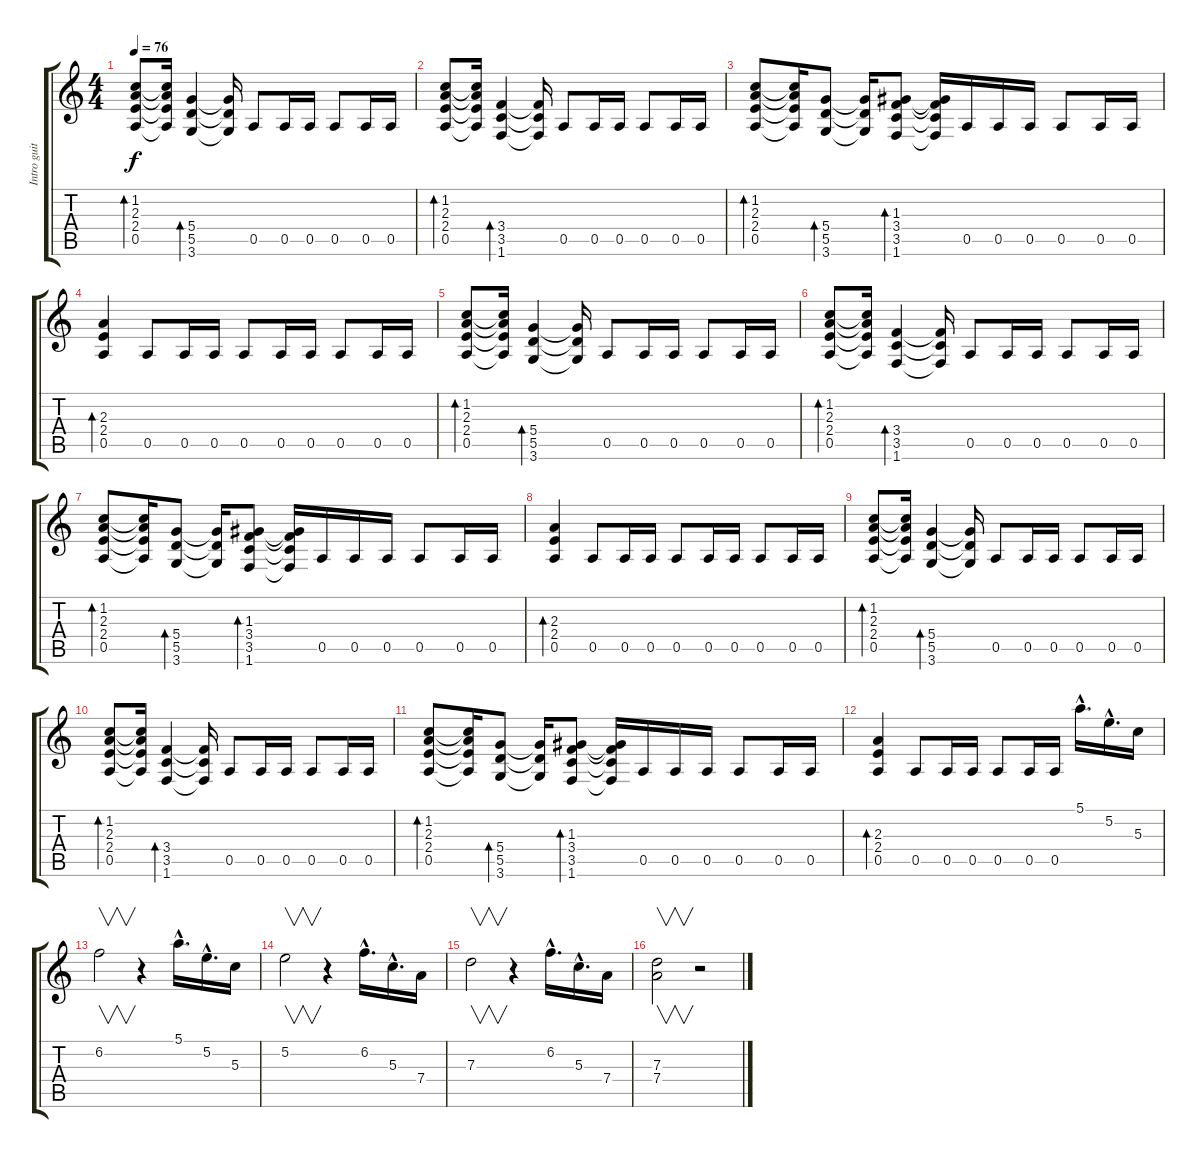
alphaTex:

\track ("Intro guitar" "Intro guit") {instrument electricguitarclean}
\staff {score tabs}
\tuning (E4 B3 G3 D3 A2 E2) {hide}
\ts (4 4)
\tempo 76
\clef g2
\ks c
(1.2 2.3 2.4 0.5).8{bd 120 dy f instrument electricguitarclean} (1.2{t} 2.3{t} 2.4{t} 0.5{t}).16 (5.4 5.5 3.6).4{bd 120} (5.4{t} 5.5{t} 3.6{t}).16 0.5.8 0.5.16 0.5.16 0.5.8 0.5.16 0.5.16 |
(1.2 2.3 2.4 0.5).8{bd 120} (1.2{t} 2.3{t} 2.4{t} 0.5{t}).16 (3.4 3.5 1.6).4{bd 120} (3.4{t} 3.5{t} 1.6{t}).16 0.5.8 0.5.16 0.5.16 0.5.8 0.5.16 0.5.16 |
(1.2 2.3 2.4 0.5).8{bd 120} (1.2{t} 2.3{t} 2.4{t} 0.5{t}).16 (5.4 5.5 3.6).8{bd 120} (5.4{t} 5.5{t} 3.6{t}).16 (1.3 3.4 3.5 1.6).8{bd 120} (1.3{t} 3.4{t} 3.5{t} 1.6{t}).16 0.5.16 0.5.16 0.5.16 0.5.8 0.5.16 0.5.16 |
(2.3 2.4 0.5).4{bd 120} 0.5.8 0.5.16 0.5.16 0.5.8 0.5.16 0.5.16 0.5.8 0.5.16 0.5.16 |
(1.2 2.3 2.4 0.5).8{bd 120} (1.2{t} 2.3{t} 2.4{t} 0.5{t}).16 (5.4 5.5 3.6).4{bd 120} (5.4{t} 5.5{t} 3.6{t}).16 0.5.8 0.5.16 0.5.16 0.5.8 0.5.16 0.5.16 |
(1.2 2.3 2.4 0.5).8{bd 120} (1.2{t} 2.3{t} 2.4{t} 0.5{t}).16 (3.4 3.5 1.6).4{bd 120} (3.4{t} 3.5{t} 1.6{t}).16 0.5.8 0.5.16 0.5.16 0.5.8 0.5.16 0.5.16 |
(1.2 2.3 2.4 0.5).8{bd 120} (1.2{t} 2.3{t} 2.4{t} 0.5{t}).16 (5.4 5.5 3.6).8{bd 120} (5.4{t} 5.5{t} 3.6{t}).16 (1.3 3.4 3.5 1.6).8{bd 120} (1.3{t} 3.4{t} 3.5{t} 1.6{t}).16 0.5.16 0.5.16 0.5.16 0.5.8 0.5.16 0.5.16 |
(2.3 2.4 0.5).4{bd 120} 0.5.8 0.5.16 0.5.16 0.5.8 0.5.16 0.5.16 0.5.8 0.5.16 0.5.16 |
(1.2 2.3 2.4 0.5).8{bd 120} (1.2{t} 2.3{t} 2.4{t} 0.5{t}).16 (5.4 5.5 3.6).4{bd 120} (5.4{t} 5.5{t} 3.6{t}).16 0.5.8 0.5.16 0.5.16 0.5.8 0.5.16 0.5.16 |
(1.2 2.3 2.4 0.5).8{bd 120} (1.2{t} 2.3{t} 2.4{t} 0.5{t}).16 (3.4 3.5 1.6).4{bd 120} (3.4{t} 3.5{t} 1.6{t}).16 0.5.8 0.5.16 0.5.16 0.5.8 0.5.16 0.5.16 |
(1.2 2.3 2.4 0.5).8{bd 120} (1.2{t} 2.3{t} 2.4{t} 0.5{t}).16 (5.4 5.5 3.6).8{bd 120} (5.4{t} 5.5{t} 3.6{t}).16 (1.3 3.4 3.5 1.6).8{bd 120} (1.3{t} 3.4{t} 3.5{t} 1.6{t}).16 0.5.16 0.5.16 0.5.16 0.5.8 0.5.16 0.5.16 |
(2.3 2.4 0.5).4{bd 120} 0.5.8 0.5.16 0.5.16 0.5.8 0.5.16 0.5.16 5.1{hac}.16{d} 5.2{hac}.16{d} 5.3.16 |
6.2.2{v} r.4 5.1{hac}.16{d} 5.2{hac}.16{d} 5.3.16 |
5.2.2{v} r.4 6.2{hac}.16{d} 5.3{hac}.16{d} 7.4.16 |
7.3.2{v} r.4 6.2{hac}.16{d} 5.3{hac}.16{d} 7.4.16 |
(7.3 7.4).2{v} r.2
